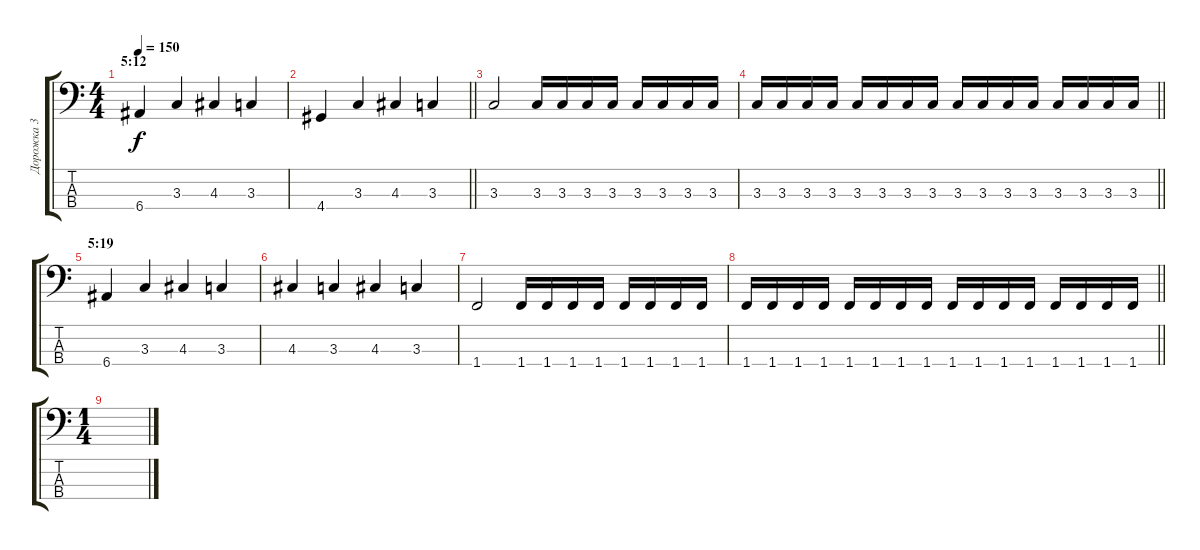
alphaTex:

\track ("Дорожка 3" "Дорожка 3") {instrument electricbassfinger}
\staff {score tabs}
\tuning (G2 D2 A1 E1) {hide}
\ts (4 4)
\section ("" "5:12")
\tempo 150
\clef f4
\ks c
6.4.4{dy f volume 16} 3.3.4 4.3.4 3.3.4 |
\barLineRight lightlight
4.4.4 3.3.4 4.3.4 3.3.4 |
3.3.2 3.3.16 3.3.16 3.3.16 3.3.16 3.3.16 3.3.16 3.3.16 3.3.16 |
\barLineRight lightlight
3.3.16 3.3.16 3.3.16 3.3.16 3.3.16 3.3.16 3.3.16 3.3.16 3.3.16 3.3.16 3.3.16 3.3.16 3.3.16 3.3.16 3.3.16 3.3.16 |
\section ("" "5:19")
6.4.4 3.3.4 4.3.4 3.3.4 |
4.3.4 3.3.4 4.3.4 3.3.4 |
1.4.2 1.4.16 1.4.16 1.4.16 1.4.16 1.4.16 1.4.16 1.4.16 1.4.16 |
\barLineRight lightlight
1.4.16 1.4.16 1.4.16 1.4.16 1.4.16 1.4.16 1.4.16 1.4.16 1.4.16 1.4.16 1.4.16 1.4.16 1.4.16 1.4.16 1.4.16 1.4.16 |
\ts (1 4)
